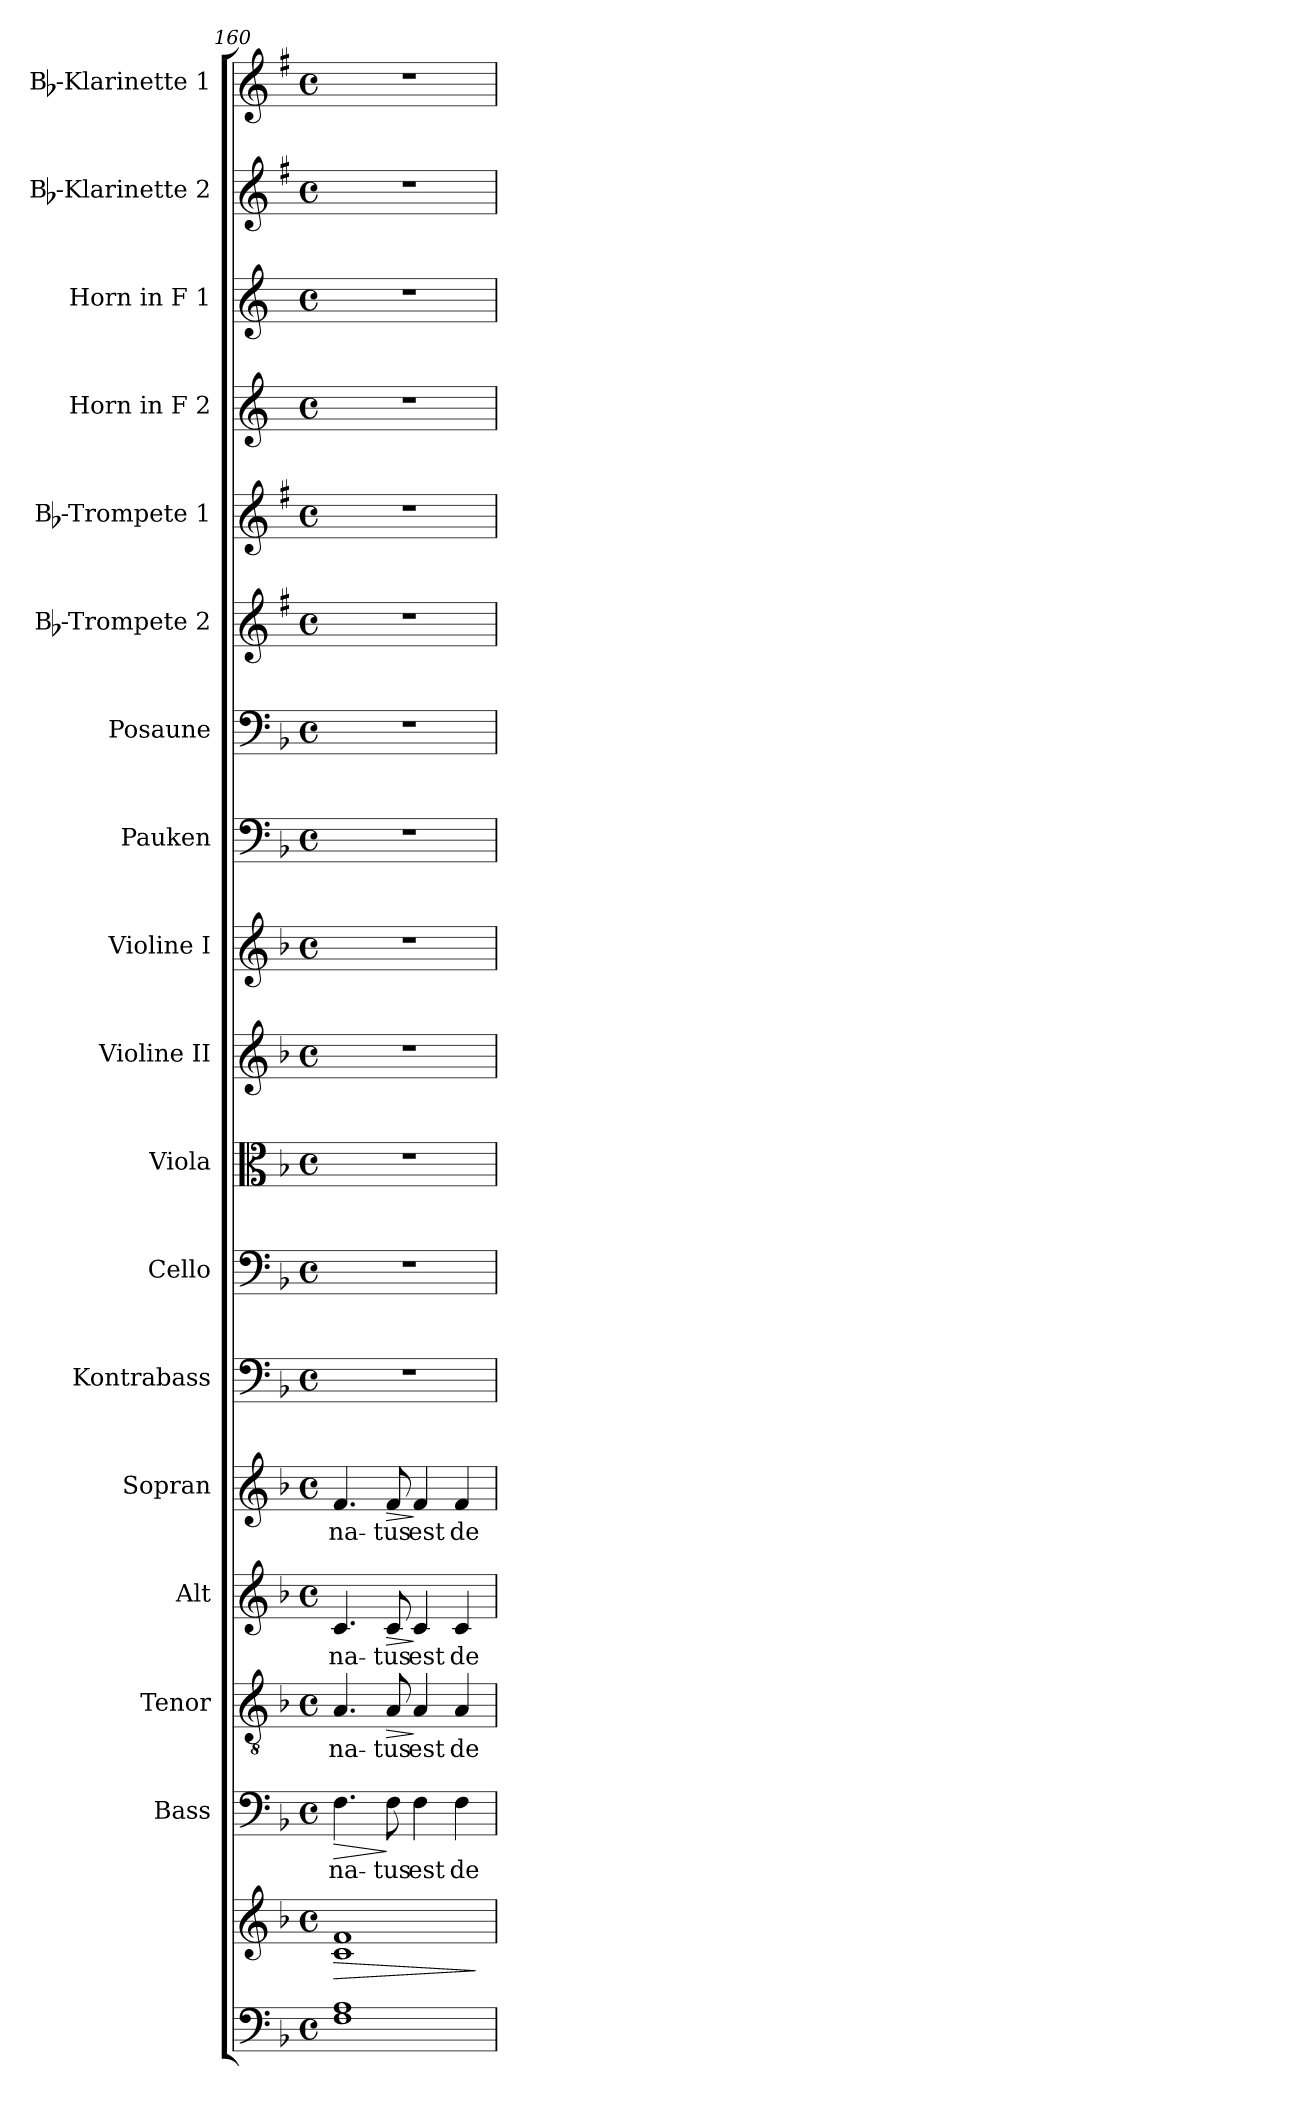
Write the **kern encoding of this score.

**kern	**kern	**dynam	**kern	**text	**dynam	**kern	**text	**dynam	**kern	**text	**dynam	**kern	**text	**dynam	**kern	**kern	**kern	**kern	**kern	**kern	**kern	**kern	**kern	**kern	**kern	**kern	**kern
*part18	*part18	*part18	*part17	*part17	*part17	*part16	*part16	*part16	*part15	*part15	*part15	*part14	*part14	*part14	*part13	*part12	*part11	*part10	*part9	*part8	*part7	*part6	*part5	*part4	*part3	*part2	*part1
*staff19	*staff18	*staff18/19	*staff17	*staff17	*staff17	*staff16	*staff16	*staff16	*staff15	*staff15	*staff15	*staff14	*staff14	*staff14	*staff13	*staff12	*staff11	*staff10	*staff9	*staff8	*staff7	*staff6	*staff5	*staff4	*staff3	*staff2	*staff1
*	*	*	*I"Bass	*	*	*I"Tenor	*	*	*I"Alt	*	*	*I"Sopran	*	*	*I"Kontrabass	*I"Cello	*I"Viola	*I"Violine II	*I"Violine I	*I"Pauken	*I"Posaune	*I"Bb-Trompete 2	*I"Bb-Trompete 1	*I"Horn in F 2	*I"Horn in F 1	*I"Bb-Klarinette 2	*I"Bb-Klarinette 1
*	*	*	*I'B.	*	*	*I'T.	*	*	*I'A.	*	*	*I'S.	*	*	*I'Kb.	*	*I'Vla.	*I'Vl. II	*I'Vl. I	*I'Pk.	*I'Pos.	*I'Bb Trp. 2	*I'Bb Trp. 1	*	*	*I'Bb Kl. 2	*I'Bb Kl. 1
*clefF4	*clefG2	*	*clefF4	*	*	*clefGv2	*	*	*clefG2	*	*	*clefG2	*	*	*clefF4	*clefF4	*clefC3	*clefG2	*clefG2	*clefF4	*clefF4	*clefG2	*clefG2	*clefG2	*clefG2	*clefG2	*clefG2
*	*	*	*	*	*	*	*	*	*	*	*	*	*	*	*ITrd7c12	*	*	*	*	*	*	*ITrd1c2	*ITrd1c2	*ITrd4c7	*ITrd4c7	*ITrd1c2	*ITrd1c2
*k[b-]	*k[b-]	*	*k[b-]	*	*	*k[b-]	*	*	*k[b-]	*	*	*k[b-]	*	*	*k[b-]	*k[b-]	*k[b-]	*k[b-]	*k[b-]	*k[b-]	*k[b-]	*k[b-]	*k[b-]	*k[b-]	*k[b-]	*k[b-]	*k[b-]
*F:	*F:	*	*F:	*	*	*F:	*	*	*F:	*	*	*F:	*	*	*F:	*F:	*F:	*F:	*F:	*F:	*F:	*F:	*F:	*F:	*F:	*F:	*F:
*M4/4	*M4/4	*	*M4/4	*	*	*M4/4	*	*	*M4/4	*	*	*M4/4	*	*	*M4/4	*M4/4	*M4/4	*M4/4	*M4/4	*M4/4	*M4/4	*M4/4	*M4/4	*M4/4	*M4/4	*M4/4	*M4/4
*met(c)	*met(c)	*	*met(c)	*	*	*met(c)	*	*	*met(c)	*	*	*met(c)	*	*	*met(c)	*met(c)	*met(c)	*met(c)	*met(c)	*met(c)	*met(c)	*met(c)	*met(c)	*met(c)	*met(c)	*met(c)	*met(c)
=160	=160	=160	=160	=160	=160	=160	=160	=160	=160	=160	=160	=160	=160	=160	=160	=160	=160	=160	=160	=160	=160	=160	=160	=160	=160	=160	=160
!	!	!LO:HP:b	!	!LO:LY:b	!LO:HP:b	!	!LO:LY:b	!	!	!LO:LY:b	!	!	!LO:LY:b	!	!	!	!	!	!	!	!	!	!	!	!	!	!
1F 1A	1c 1f	>	4.F\	-na-	>	4.A/	-na-	.	4.c/	-na-	.	4.f/	-na-	.	1r	1r	1r	1r	1r	1r	1r	1r	1r	1r	1r	1r	1r
!	!	!	!	!LO:LY:b	!	!	!LO:LY:b	!LO:HP:b	!	!LO:LY:b	!LO:HP:b	!	!LO:LY:b	!LO:HP:b	!	!	!	!	!	!	!	!	!	!	!	!	!
.	.	.	8F\	-tus	]	8A/	-tus	>	8c/	-tus	>	8f/	-tus	>	.	.	.	.	.	.	.	.	.	.	.	.	.
!	!	!	!	!LO:LY:b	!	!	!LO:LY:b	!	!	!LO:LY:b	!	!	!LO:LY:b	!	!	!	!	!	!	!	!	!	!	!	!	!	!
.	.	.	4F\	est	.	4A/	est	]	4c/	est	]	4f/	est	]	.	.	.	.	.	.	.	.	.	.	.	.	.
!	!	!	!	!LO:LY:b	!	!	!LO:LY:b	!	!	!LO:LY:b	!	!	!LO:LY:b	!	!	!	!	!	!	!	!	!	!	!	!	!	!
.	.	.	4F\	de	.	4A/	de	.	4c/	de	.	4f/	de	.	.	.	.	.	.	.	.	.	.	.	.	.	.
.	.	]	.	.	.	.	.	.	.	.	.	.	.	.	.	.	.	.	.	.	.	.	.	.	.	.	.
=	=	=	=	=	=	=	=	=	=	=	=	=	=	=	=	=	=	=	=	=	=	=	=	=	=	=	=
*-	*-	*-	*-	*-	*-	*-	*-	*-	*-	*-	*-	*-	*-	*-	*-	*-	*-	*-	*-	*-	*-	*-	*-	*-	*-	*-	*-
